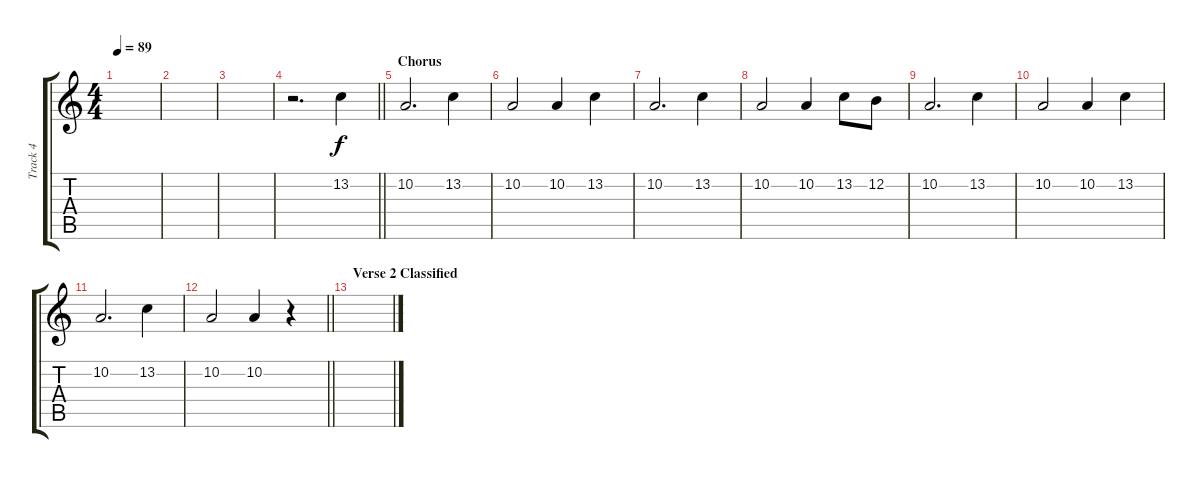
\track ("Track 4" "Track 4") {instrument acousticgrandpiano}
\staff {score tabs}
\tuning (E4 B3 G3 D3 A2 E2) {hide}
\ts (4 4)
\tempo 89
\clef g2
\ks c
|
|
|
\barLineRight lightlight
r.2{d} 13.2.4 |
\section ("" "Chorus")
10.2.2{d} 13.2.4 |
10.2.2 10.2.4 13.2.4 |
10.2.2{d} 13.2.4 |
10.2.2 10.2.4 13.2.8 12.2.8 |
10.2.2{d} 13.2.4 |
10.2.2 10.2.4 13.2.4 |
10.2.2{d} 13.2.4 |
\barLineRight lightlight
10.2.2 10.2.4 r.4 |
\section ("" "Verse 2 Classified")
